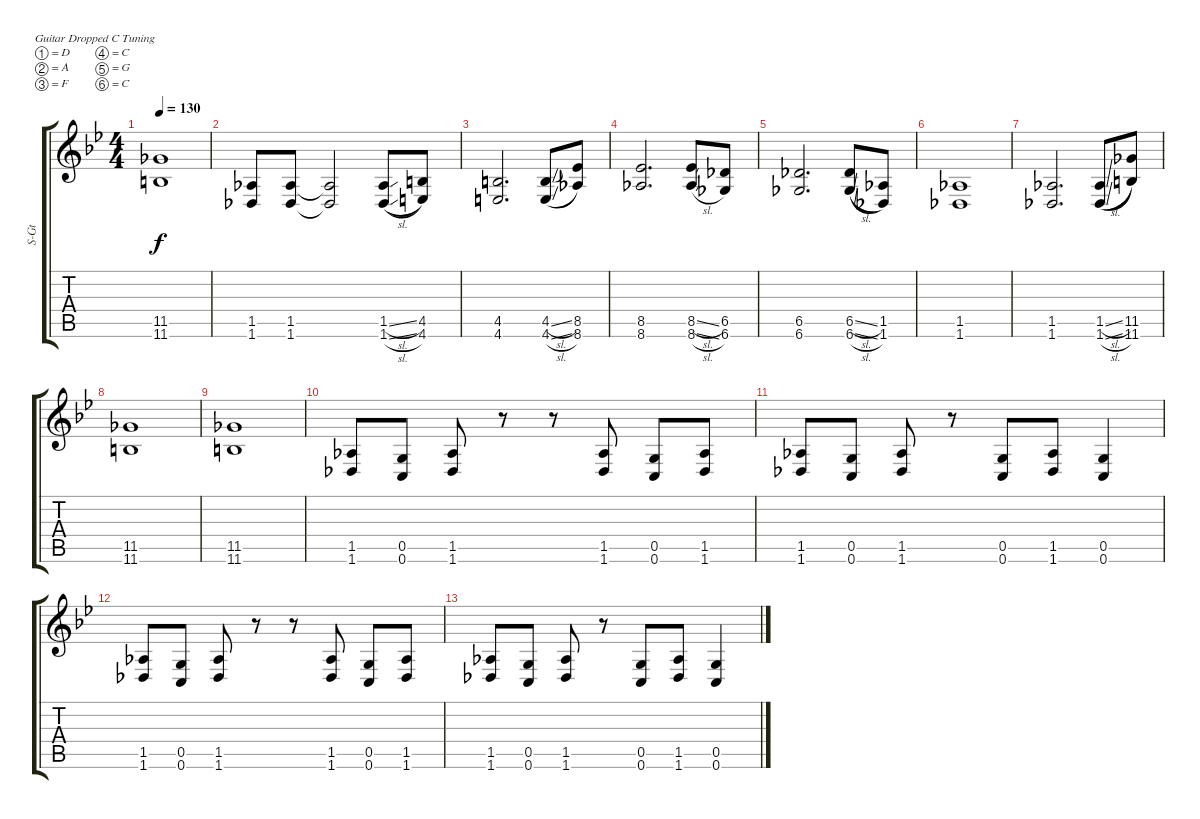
\bracketExtendMode groupsimilarinstruments
\otherSystemsTrackNameOrientation horizontal
\track ("Gitarre" "S-Gt") {instrument acousticguitarsteel}
\staff {score tabs}
\tuning (D4 A3 F3 C3 G2 C2)
\ts (4 4)
\tempo 130
\clef g2
\ks bb
(11.5{acc b} 11.6{acc #}).1{dy f beam Up} |
(1.6{acc b} 1.5{acc b}).8{beam Up} (1.6{acc b} 1.5{acc b}).8{beam Up} (1.5{t acc b} 1.6{t acc b}).2{beam Up} (1.5{sl acc b} 1.6{sl acc b}).8{legatoorigin beam Up} (4.6{acc #} 4.5{acc #}).8{beam Up} |
(4.5{acc #} 4.6{acc #}).2{d beam Up} (4.6{sl acc #} 4.5{sl acc #}).8{legatoorigin beam Up} (8.6{acc b} 8.5{acc forcenatural}).8{beam Up} |
(8.5{acc forcenatural} 8.6{acc b}).2{d beam Up} (8.5{sl acc forcenatural} 8.6{sl acc b}).8{beam Up} (6.6{acc b} 6.5{acc b}).8{beam Up} |
(6.6{acc b} 6.5{acc b}).2{d beam Up} (6.5{sl acc b} 6.6{sl acc b}).8{legatoorigin beam Up} (1.6{acc b} 1.5{acc b}).8{beam Up} |
(1.6{acc b} 1.5{acc b}).1{beam Up} |
(1.6{acc b} 1.5{acc b}).2{d beam Up} (1.5{sl acc b} 1.6{sl acc b}).8{legatoorigin beam Up} (11.5{acc b} 11.6{acc #}).8{beam Up} |
(11.5{acc b} 11.6{acc #}).1{beam Up} |
(11.5{acc b} 11.6{acc #}).1{beam Up} |
(1.5{acc b} 1.6{acc b}).8{beam Up} (0.6{acc forcenatural} 0.5{acc forcenatural}).8{beam Up} (1.5{acc b} 1.6{acc b}).8{beam Up} r.8{beam Up} r.8{beam Up} (1.5{acc b} 1.6{acc b}).8{beam Up} (0.6{acc forcenatural} 0.5{acc forcenatural}).8{beam Up} (1.5{acc b} 1.6{acc b}).8{beam Up} |
(1.6{acc b} 1.5{acc b}).8{beam Up} (0.5{acc forcenatural} 0.6{acc forcenatural}).8{beam Up} (1.6{acc b} 1.5{acc b}).8{beam Up} r.8{beam Up} (0.5{acc forcenatural} 0.6{acc forcenatural}).8{beam Up} (1.6{acc b} 1.5{acc b}).8{beam Up} (0.5{acc forcenatural} 0.6{acc forcenatural}).4{beam Up} |
(1.5{acc b} 1.6{acc b}).8{beam Up} (0.6{acc forcenatural} 0.5{acc forcenatural}).8{beam Up} (1.5{acc b} 1.6{acc b}).8{beam Up} r.8{beam Up} r.8{beam Up} (1.5{acc b} 1.6{acc b}).8{beam Up} (0.6{acc forcenatural} 0.5{acc forcenatural}).8{beam Up} (1.5{acc b} 1.6{acc b}).8{beam Up} |
(1.6{acc b} 1.5{acc b}).8{beam Up} (0.5{acc forcenatural} 0.6{acc forcenatural}).8{beam Up} (1.6{acc b} 1.5{acc b}).8{beam Up} r.8{beam Up} (0.5{acc forcenatural} 0.6{acc forcenatural}).8{beam Up} (1.6{acc b} 1.5{acc b}).8{beam Up} (0.5{acc forcenatural} 0.6{acc forcenatural}).4{beam Up}
